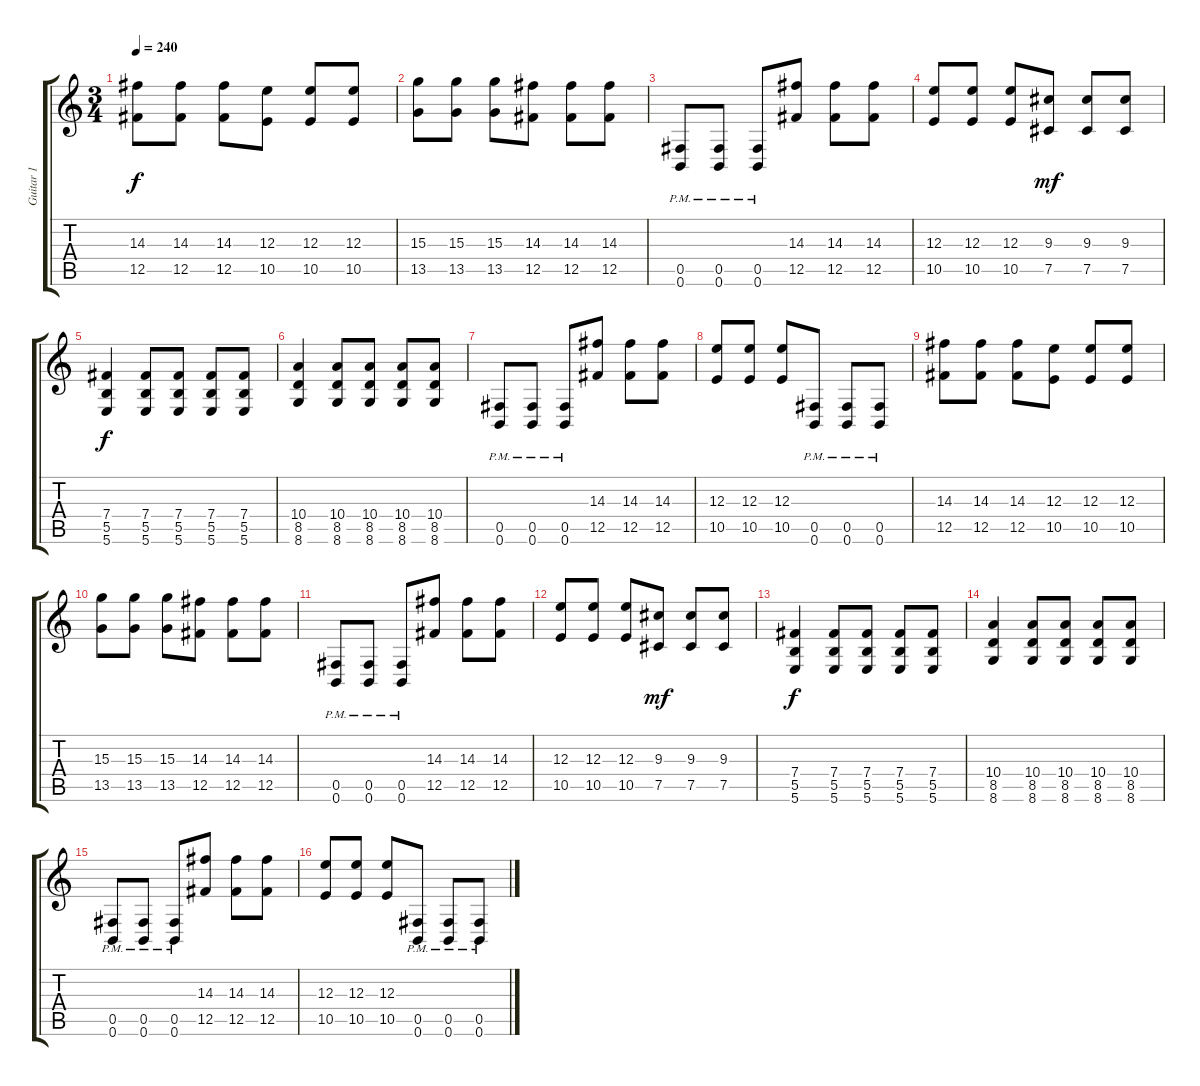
\track ("Guitar 1" "Guitar 1") {instrument overdrivenguitar}
\staff {score tabs}
\tuning (Db4 Ab3 E3 B2 Gb2 B1) {hide}
\ts (3 4)
\tempo 240
\clef g2
\ks c
(14.3 12.5).8{dy f} (14.3 12.5).8 (14.3 12.5).8 (12.3 10.5).8 (12.3 10.5).8 (12.3 10.5).8 |
(15.3 13.5).8 (15.3 13.5).8 (15.3 13.5).8 (14.3 12.5).8 (14.3 12.5).8 (14.3 12.5).8 |
(0.5{pm} 0.6{pm}).8 (0.5{pm} 0.6{pm}).8 (0.5{pm} 0.6{pm}).8 (14.3 12.5).8 (14.3 12.5).8 (14.3 12.5).8 |
(12.3 10.5).8 (12.3 10.5).8 (12.3 10.5).8 (9.3 7.5).8{dy mf} (9.3 7.5).8 (9.3 7.5).8 |
(7.4 5.5 5.6).4{dy f} (7.4 5.5 5.6).8 (7.4 5.5 5.6).8 (7.4 5.5 5.6).8 (7.4 5.5 5.6).8 |
(10.4 8.5 8.6).4 (10.4 8.5 8.6).8 (10.4 8.5 8.6).8 (10.4 8.5 8.6).8 (10.4 8.5 8.6).8 |
(0.5{pm} 0.6{pm}).8 (0.5{pm} 0.6{pm}).8 (0.5{pm} 0.6{pm}).8 (14.3 12.5).8 (14.3 12.5).8 (14.3 12.5).8 |
(12.3 10.5).8 (12.3 10.5).8 (12.3 10.5).8 (0.5{pm} 0.6{pm}).8 (0.5{pm} 0.6{pm}).8 (0.5{pm} 0.6{pm}).8 |
(14.3 12.5).8 (14.3 12.5).8 (14.3 12.5).8 (12.3 10.5).8 (12.3 10.5).8 (12.3 10.5).8 |
(15.3 13.5).8 (15.3 13.5).8 (15.3 13.5).8 (14.3 12.5).8 (14.3 12.5).8 (14.3 12.5).8 |
(0.5{pm} 0.6{pm}).8 (0.5{pm} 0.6{pm}).8 (0.5{pm} 0.6{pm}).8 (14.3 12.5).8 (14.3 12.5).8 (14.3 12.5).8 |
(12.3 10.5).8 (12.3 10.5).8 (12.3 10.5).8 (9.3 7.5).8{dy mf} (9.3 7.5).8 (9.3 7.5).8 |
(7.4 5.5 5.6).4{dy f} (7.4 5.5 5.6).8 (7.4 5.5 5.6).8 (7.4 5.5 5.6).8 (7.4 5.5 5.6).8 |
(10.4 8.5 8.6).4 (10.4 8.5 8.6).8 (10.4 8.5 8.6).8 (10.4 8.5 8.6).8 (10.4 8.5 8.6).8 |
(0.5{pm} 0.6{pm}).8 (0.5{pm} 0.6{pm}).8 (0.5{pm} 0.6{pm}).8 (14.3 12.5).8 (14.3 12.5).8 (14.3 12.5).8 |
(12.3 10.5).8 (12.3 10.5).8 (12.3 10.5).8 (0.5{pm} 0.6{pm}).8 (0.5{pm} 0.6{pm}).8 (0.5{pm} 0.6{pm}).8
